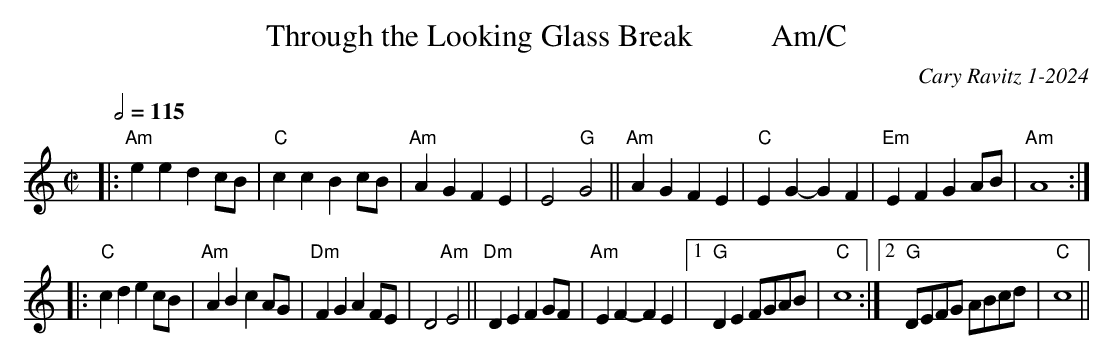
X:1
T: Through the Looking Glass Break          Am/C
C: Cary Ravitz 1-2024
L: 1/8
M: C|
Q: 1/2=115
K: Am
|: "Am"e2 e2 d2 cB | "C"c2 c2 B2 cB | "Am"A2 G2 F2E2  | E4 "G"G4 || "Am"A2 G2 F2 E2 | "C"E2 G2-G2F2 | "Em"E2F2G2AB| "Am"A8 :|
K: C
|: "C"c2 d2 e2 cB | "Am"A2 B2 c2 AG | "Dm"F2 G2 A2 FE | D4 "Am"E4 || "Dm"D2E2F2 GF | "Am"E2 F2-F2 E2 | [1 "G"D2 E2FGAB | "C"c8 :| [2 "G"DEFG ABcd | "C"c8 ||
